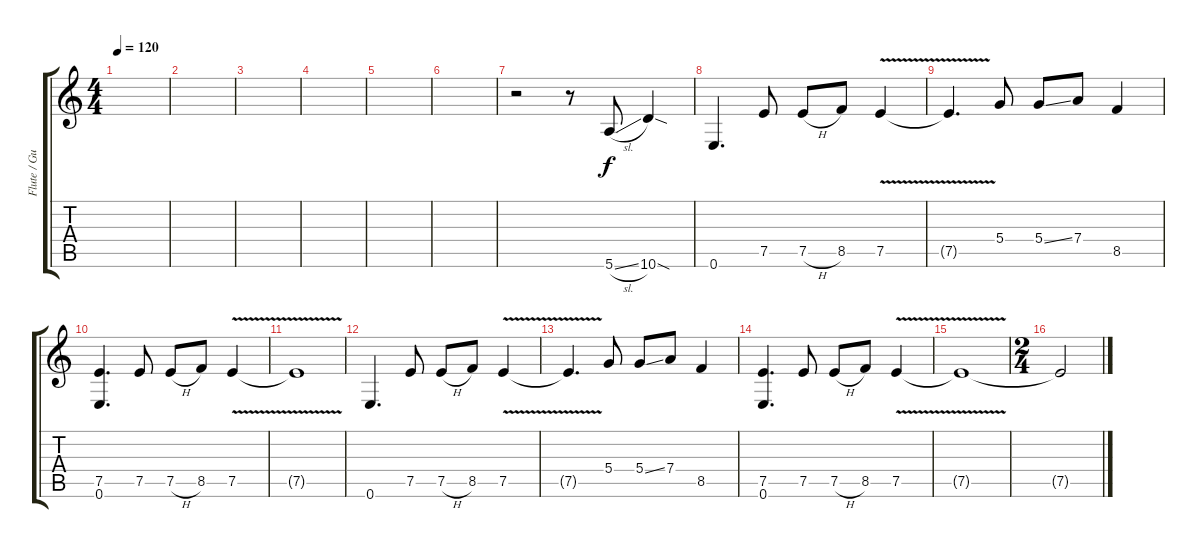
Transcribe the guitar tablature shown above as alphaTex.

\track ("Flute / Guitar" "Flute / Gu") {instrument distortionguitar}
\staff {score tabs}
\tuning (E4 B3 G3 D3 A2 E2) {hide}
\ts (4 4)
\tempo 120
\clef g2
\ks c
|
|
|
|
|
|
r.2 r.8 5.6{sl}.8 10.6{sod}.4 |
0.6.4{d} 7.5.8 7.5{h}.8 8.5.8 7.5{v}.4 |
7.5{t}.4{d} 5.4.8 5.4{ss}.8 7.4.8 8.5.4 |
(7.5 0.6).4{d} 7.5.8 7.5{h}.8 8.5.8 7.5{v}.4 |
7.5{t}.1 |
0.6.4{d} 7.5.8 7.5{h}.8 8.5.8 7.5{v}.4 |
7.5{t}.4{d} 5.4.8 5.4{ss}.8 7.4.8 8.5.4 |
(7.5 0.6).4{d} 7.5.8 7.5{h}.8 8.5.8 7.5{v}.4 |
7.5{t}.1 |
\ts (2 4)
7.5{t}.2
